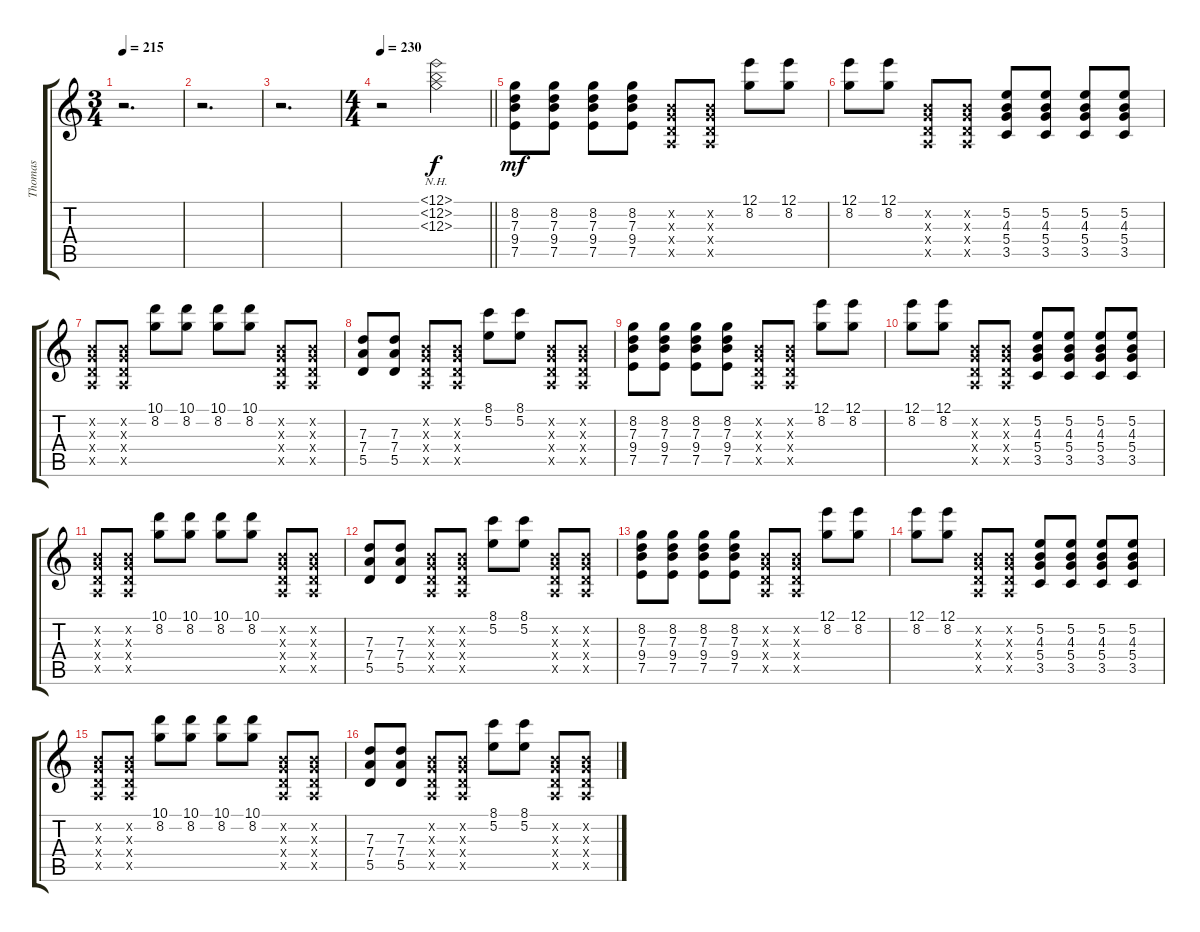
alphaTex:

\track ("Thomas" "Thomas") {instrument distortionguitar}
\staff {score tabs}
\tuning (E4 B3 G3 D3 A2 D2) {hide}
\ts (3 4)
\tempo 215
\clef g2
\ks c
r.2{d dy f} |
r.2{d} |
r.2{d} |
\ts (4 4)
\tempo 230
\barLineRight lightlight
r.2 (12.1{nh} 12.2{nh} 12.3{nh}).2 |
(8.2 7.3 9.4 7.5).8{dy mf} (8.2 7.3 9.4 7.5).8 (8.2 7.3 9.4 7.5).8 (8.2 7.3 9.4 7.5).8 (0.2{x} 0.3{x} 0.4{x} 0.5{x}).8 (0.2{x} 0.3{x} 0.4{x} 0.5{x}).8 (12.1 8.2).8 (12.1 8.2).8 |
(12.1 8.2).8 (12.1 8.2).8 (0.2{x} 0.3{x} 0.4{x} 0.5{x}).8 (0.2{x} 0.3{x} 0.4{x} 0.5{x}).8 (5.2 4.3 5.4 3.5).8 (5.2 4.3 5.4 3.5).8 (5.2 4.3 5.4 3.5).8 (5.2 4.3 5.4 3.5).8 |
(0.2{x} 0.3{x} 0.4{x} 0.5{x}).8 (0.2{x} 0.3{x} 0.4{x} 0.5{x}).8 (10.1 8.2).8 (10.1 8.2).8 (10.1 8.2).8 (10.1 8.2).8 (0.2{x} 0.3{x} 0.4{x} 0.5{x}).8 (0.2{x} 0.3{x} 0.4{x} 0.5{x}).8 |
(7.3 7.4 5.5).8 (7.3 7.4 5.5).8 (0.2{x} 0.3{x} 0.4{x} 0.5{x}).8 (0.2{x} 0.3{x} 0.4{x} 0.5{x}).8 (8.1 5.2).8 (8.1 5.2).8 (0.2{x} 0.3{x} 0.4{x} 0.5{x}).8 (0.2{x} 0.3{x} 0.4{x} 0.5{x}).8 |
(8.2 7.3 9.4 7.5).8 (8.2 7.3 9.4 7.5).8 (8.2 7.3 9.4 7.5).8 (8.2 7.3 9.4 7.5).8 (0.2{x} 0.3{x} 0.4{x} 0.5{x}).8 (0.2{x} 0.3{x} 0.4{x} 0.5{x}).8 (12.1 8.2).8 (12.1 8.2).8 |
(12.1 8.2).8 (12.1 8.2).8 (0.2{x} 0.3{x} 0.4{x} 0.5{x}).8 (0.2{x} 0.3{x} 0.4{x} 0.5{x}).8 (5.2 4.3 5.4 3.5).8 (5.2 4.3 5.4 3.5).8 (5.2 4.3 5.4 3.5).8 (5.2 4.3 5.4 3.5).8 |
(0.2{x} 0.3{x} 0.4{x} 0.5{x}).8 (0.2{x} 0.3{x} 0.4{x} 0.5{x}).8 (10.1 8.2).8 (10.1 8.2).8 (10.1 8.2).8 (10.1 8.2).8 (0.2{x} 0.3{x} 0.4{x} 0.5{x}).8 (0.2{x} 0.3{x} 0.4{x} 0.5{x}).8 |
(7.3 7.4 5.5).8 (7.3 7.4 5.5).8 (0.2{x} 0.3{x} 0.4{x} 0.5{x}).8 (0.2{x} 0.3{x} 0.4{x} 0.5{x}).8 (8.1 5.2).8 (8.1 5.2).8 (0.2{x} 0.3{x} 0.4{x} 0.5{x}).8 (0.2{x} 0.3{x} 0.4{x} 0.5{x}).8 |
(8.2 7.3 9.4 7.5).8 (8.2 7.3 9.4 7.5).8 (8.2 7.3 9.4 7.5).8 (8.2 7.3 9.4 7.5).8 (0.2{x} 0.3{x} 0.4{x} 0.5{x}).8 (0.2{x} 0.3{x} 0.4{x} 0.5{x}).8 (12.1 8.2).8 (12.1 8.2).8 |
(12.1 8.2).8 (12.1 8.2).8 (0.2{x} 0.3{x} 0.4{x} 0.5{x}).8 (0.2{x} 0.3{x} 0.4{x} 0.5{x}).8 (5.2 4.3 5.4 3.5).8 (5.2 4.3 5.4 3.5).8 (5.2 4.3 5.4 3.5).8 (5.2 4.3 5.4 3.5).8 |
(0.2{x} 0.3{x} 0.4{x} 0.5{x}).8 (0.2{x} 0.3{x} 0.4{x} 0.5{x}).8 (10.1 8.2).8 (10.1 8.2).8 (10.1 8.2).8 (10.1 8.2).8 (0.2{x} 0.3{x} 0.4{x} 0.5{x}).8 (0.2{x} 0.3{x} 0.4{x} 0.5{x}).8 |
(7.3 7.4 5.5).8 (7.3 7.4 5.5).8 (0.2{x} 0.3{x} 0.4{x} 0.5{x}).8 (0.2{x} 0.3{x} 0.4{x} 0.5{x}).8 (8.1 5.2).8 (8.1 5.2).8 (0.2{x} 0.3{x} 0.4{x} 0.5{x}).8 (0.2{x} 0.3{x} 0.4{x} 0.5{x}).8
